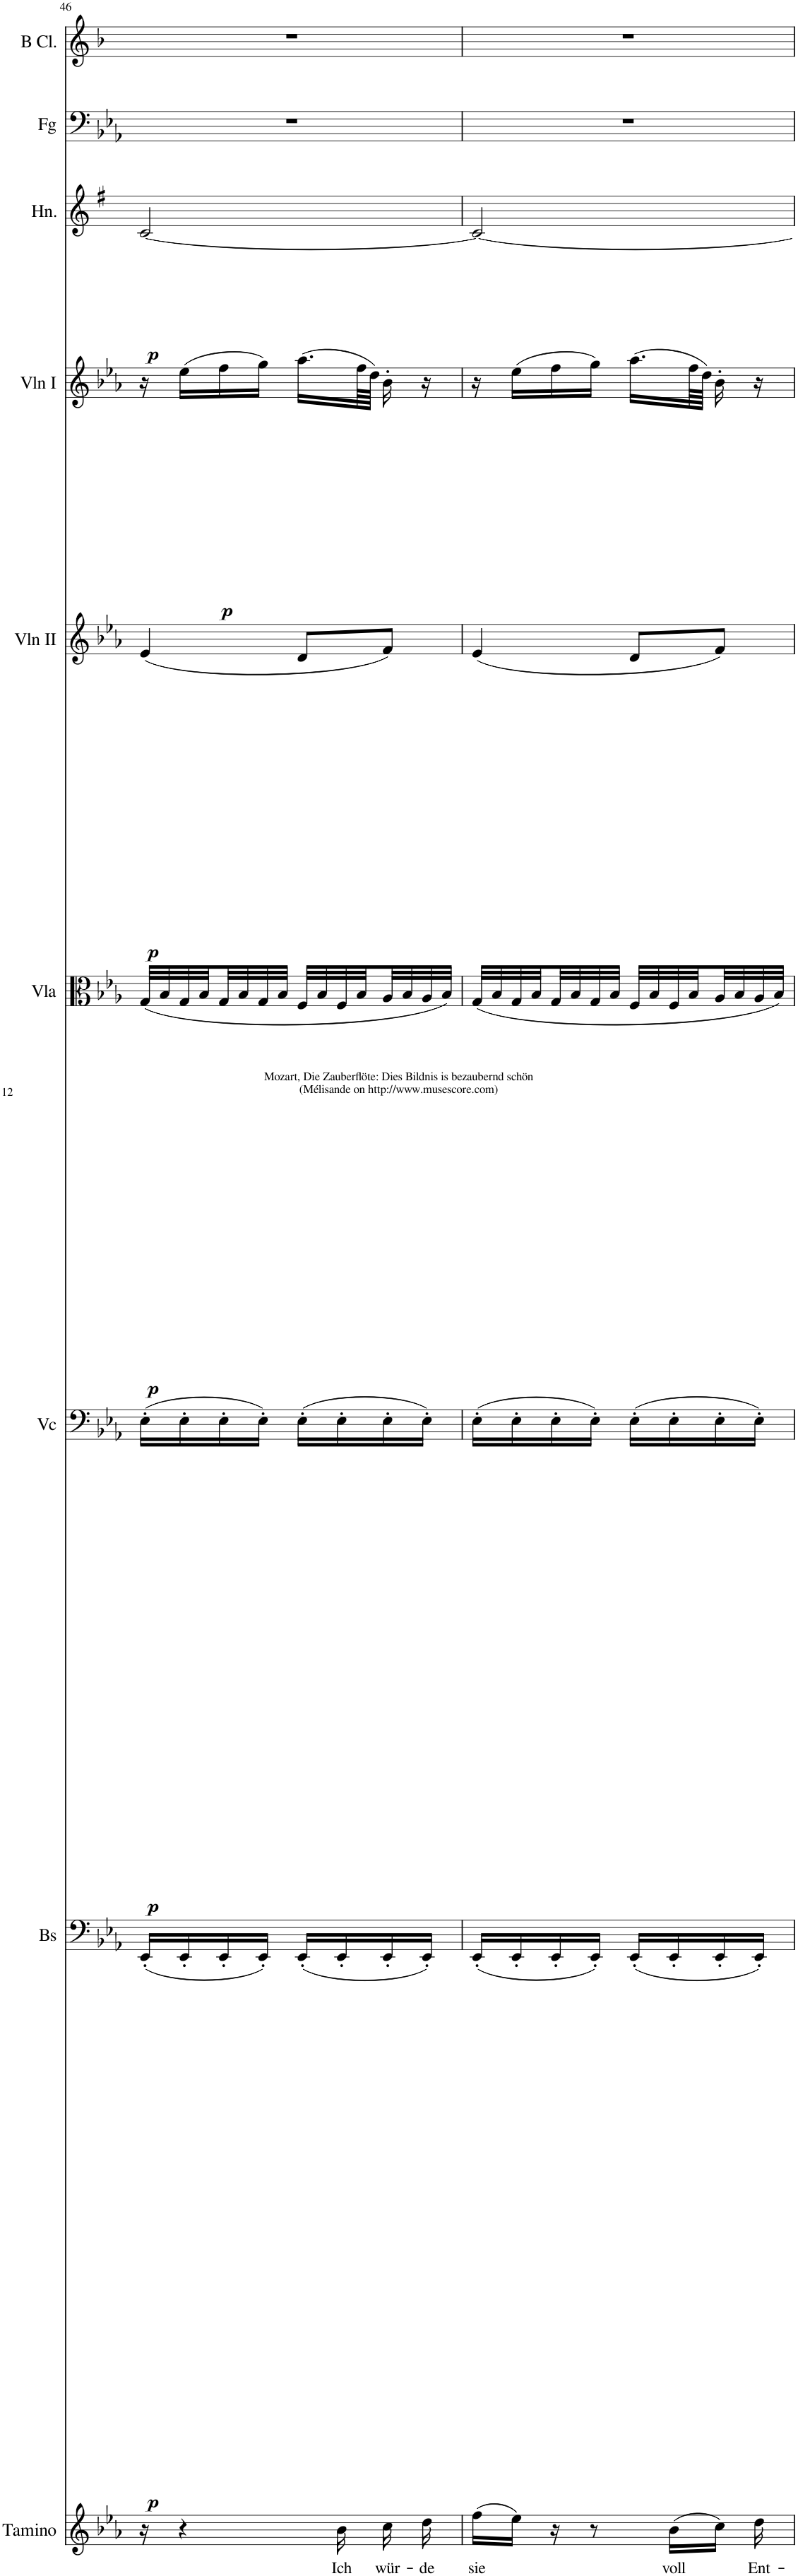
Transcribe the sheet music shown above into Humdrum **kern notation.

**kern	**text	**kern	**dynam	**kern	**dynam	**kern	**dynam	**kern	**dynam	**kern	**dynam	**kern	**dynam	**kern	**kern
*part9	*part9	*part8	*part8	*part7	*part7	*part6	*part6	*part5	*part5	*part4	*part4	*part3	*part3	*part2	*part1
*staff9	*staff9	*staff8	*staff8	*staff7	*staff7	*staff6	*staff6	*staff5	*staff5	*staff4	*staff4	*staff3	*staff3	*staff2	*staff1
*I"Tamino	*	*I"Basso	*	*I"Vc	*	*I"Viola	*	*I"Violini II	*	*I"Violini I	*	*I"E Horn	*	*I"Fagotti	*I"B Clarinet
*I'Tamino	*	*I'Bs	*	*I'Vc	*	*I'Vla	*	*I'Vln II	*	*I'Vln I	*	*I'Hn.	*	*I'Fg	*I'B Cl.
!!LO:PB:g=z
*clefG2	*	*clefF4	*	*clefF4	*	*clefC3	*	*clefG2	*	*clefG2	*	*clefG2	*	*clefF4	*clefG2
*	*	*Trd7c12	*	*	*	*	*	*	*	*	*	*Trd5c9	*	*	*Trd1c2
*k[b-e-a-]	*	*k[b-e-a-]	*	*k[b-e-a-]	*	*k[b-e-a-]	*	*k[b-e-a-]	*	*k[b-e-a-]	*	*k[f#]	*	*k[b-e-a-]	*k[b-]
*M2/4	*	*M2/4	*	*M2/4	*	*M2/4	*	*	*	*	*	*M2/4	*	*M2/4	*M2/4
=46	=46	=46	=46	=46	=46	=46	=46	=46	=46	=46	=46	=46	=46	=46	=46
!	!	!	!LO:DY:b	!	!LO:DY:b	!	!LO:DY:b	!	!LO:DY:b	!	!	!	!LO:DY:b	!	!
16r	.	(16EE-'/LL	p	(16E-'\LL	p	(32G/LLL	p	(4e-/	p	16r	.	[2c/	p	2r	2r
.	.	.	.	.	.	32B-/	.	.	.	.	.	.	.	.	.
!	!	!	!	!	!	!	!	!	!	!	!LO:DY:b	!	!	!	!
4r	.	16EE-'/	.	16E-'\	.	32G/	.	.	.	(16ee-\LL	p	.	.	.	.
.	.	.	.	.	.	32B-/	.	.	.	.	.	.	.	.	.
.	.	16EE-'/	.	16E-'\	.	32G/	.	.	.	16ff\	.	.	.	.	.
.	.	.	.	.	.	32B-/	.	.	.	.	.	.	.	.	.
.	.	16EE-'/JJ)	.	16E-'\JJ)	.	32G/	.	.	.	16gg\JJ)	.	.	.	.	.
.	.	.	.	.	.	32B-/JJJ	.	.	.	.	.	.	.	.	.
.	.	(16EE-'/LL	.	(16E-'\LL	.	32F/LLL	.	8d/L	.	(16.aa-\LL	.	.	.	.	.
.	.	.	.	.	.	32B-/	.	.	.	.	.	.	.	.	.
!	!LO:LY:b	!	!	!	!	!	!	!	!	!	!	!	!	!	!
16b-\	Ich	16EE-'/	.	16E-'\	.	32F/	.	.	.	.	.	.	.	.	.
.	.	.	.	.	.	32B-/	.	.	.	64ff\LL	.	.	.	.	.
.	.	.	.	.	.	.	.	.	.	64dd\JJJJ)	.	.	.	.	.
!	!LO:LY:b	!	!	!	!	!	!	!	!	!	!	!	!	!	!
16cc\	wür-	16EE-'/	.	16E-'\	.	32A-/	.	8f/J)	.	16b-'\	.	.	.	.	.
.	.	.	.	.	.	32B-/	.	.	.	.	.	.	.	.	.
!	!LO:LY:b	!	!	!	!	!	!	!	!	!	!	!	!	!	!
16dd\	-de	16EE-'/JJ)	.	16E-'\JJ)	.	32A-/	.	.	.	16r	.	.	.	.	.
.	.	.	.	.	.	32B-/JJJ)	.	.	.	.	.	.	.	.	.
=47	=47	=47	=47	=47	=47	=47	=47	=47	=47	=47	=47	=47	=47	=47	=47
!	!LO:LY:b	!	!	!	!	!	!	!	!	!	!	!	!	!	!
(16ff\LL	sie	(16EE-'/LL	.	(16E-'\LL	.	(32G/LLL	.	(4e-/	.	16r	.	2c/_	.	2r	2r
.	.	.	.	.	.	32B-/	.	.	.	.	.	.	.	.	.
16ee-\JJ)	.	16EE-'/	.	16E-'\	.	32G/	.	.	.	(16ee-\LL	.	.	.	.	.
.	.	.	.	.	.	32B-/	.	.	.	.	.	.	.	.	.
16r	.	16EE-'/	.	16E-'\	.	32G/	.	.	.	16ff\	.	.	.	.	.
.	.	.	.	.	.	32B-/	.	.	.	.	.	.	.	.	.
8r	.	16EE-'/JJ)	.	16E-'\JJ)	.	32G/	.	.	.	16gg\JJ)	.	.	.	.	.
.	.	.	.	.	.	32B-/JJJ	.	.	.	.	.	.	.	.	.
.	.	(16EE-'/LL	.	(16E-'\LL	.	32F/LLL	.	8d/L	.	(16.aa-\LL	.	.	.	.	.
.	.	.	.	.	.	32B-/	.	.	.	.	.	.	.	.	.
!	!LO:LY:b	!	!	!	!	!	!	!	!	!	!	!	!	!	!
(16b-\LL	voll	16EE-'/	.	16E-'\	.	32F/	.	.	.	.	.	.	.	.	.
.	.	.	.	.	.	32B-/	.	.	.	64ff\LL	.	.	.	.	.
.	.	.	.	.	.	.	.	.	.	64dd\JJJJ)	.	.	.	.	.
16cc\JJ)	.	16EE-'/	.	16E-'\	.	32A-/	.	8f/J)	.	16b-'\	.	.	.	.	.
.	.	.	.	.	.	32B-/	.	.	.	.	.	.	.	.	.
!	!LO:LY:b	!	!	!	!	!	!	!	!	!	!	!	!	!	!
16dd\	Ent-	16EE-'/JJ)	.	16E-'\JJ)	.	32A-/	.	.	.	16r	.	.	.	.	.
.	.	.	.	.	.	32B-/JJJ)	.	.	.	.	.	.	.	.	.
=	=	=	=	=	=	=	=	=	=	=	=	=	=	=	=
*-	*-	*-	*-	*-	*-	*-	*-	*-	*-	*-	*-	*-	*-	*-	*-
